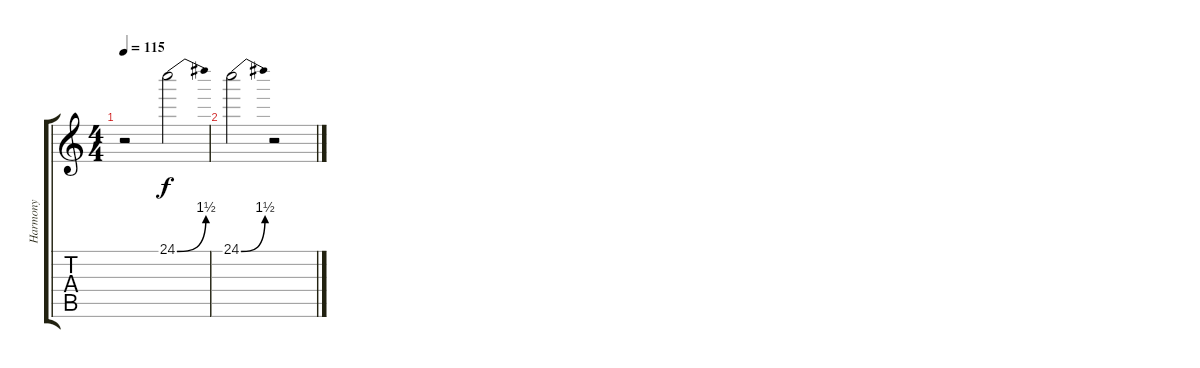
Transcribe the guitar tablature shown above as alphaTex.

\track ("Harmony" "Harmony") {instrument distortionguitar}
\staff {score tabs}
\tuning (C4 G3 Eb3 Bb2 F2 C2) {hide}
\ts (4 4)
\tempo 115
\clef g2
\ks c
r.2{dy f} 24.1{be (bend 0 0 60 6)}.2 |
24.1{be (bend 0 0 60 6)}.2 r.2
